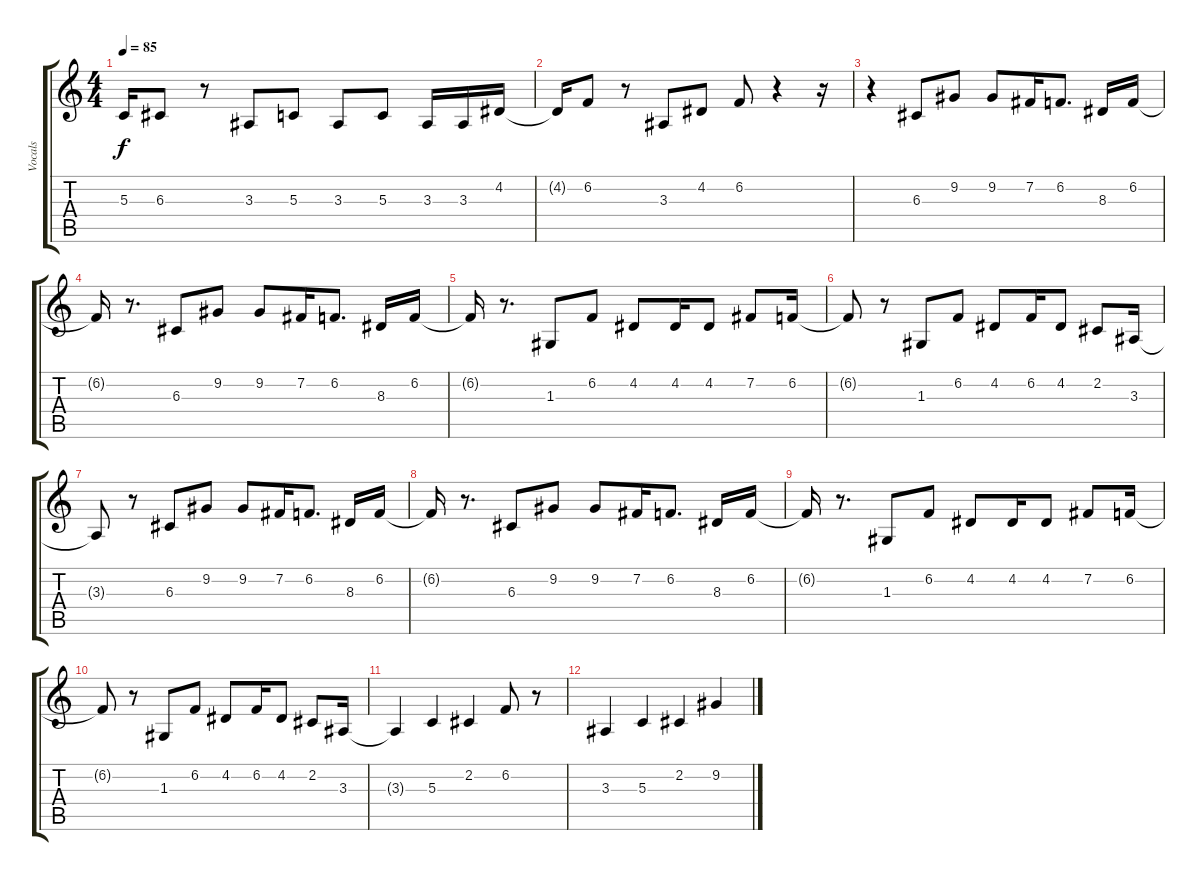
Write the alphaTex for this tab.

\track ("Vocals" "Vocals") {instrument sopranosax}
\staff {score tabs}
\tuning (E4 B3 G3 D3 A2 E2) {hide}
\ts (4 4)
\tempo 85
\clef g2
\ks c
5.3{t}.16{dy f} 6.3.8 r.8 3.3.8 5.3.8 3.3.8 5.3.8 3.3.16 3.3.16 4.2.16 |
4.2{t}.16 6.2.8 r.8 3.3.8 4.2.8 6.2.8 r.4 r.16 |
r.4 6.3.8 9.2.8 9.2.8 7.2.16 6.2.8{d} 8.3.16 6.2.16 |
6.2{t}.16 r.8{d} 6.3.8 9.2.8 9.2.8 7.2.16 6.2.8{d} 8.3.16 6.2.16 |
6.2{t}.16 r.8{d} 1.3.8 6.2.8 4.2.8 4.2.16 4.2.8 7.2.8 6.2.16 |
6.2{t}.8 r.8 1.3.8 6.2.8 4.2.8 6.2.16 4.2.8 2.2.8 3.3.16 |
3.3{t}.8 r.8 6.3.8 9.2.8 9.2.8 7.2.16 6.2.8{d} 8.3.16 6.2.16 |
6.2{t}.16 r.8{d} 6.3.8 9.2.8 9.2.8 7.2.16 6.2.8{d} 8.3.16 6.2.16 |
6.2{t}.16 r.8{d} 1.3.8 6.2.8 4.2.8 4.2.16 4.2.8 7.2.8 6.2.16 |
6.2{t}.8 r.8 1.3.8 6.2.8 4.2.8 6.2.16 4.2.8 2.2.8 3.3.16 |
3.3{t}.4 5.3.4 2.2.4 6.2.8 r.8 |
3.3.4 5.3.4 2.2.4 9.2.4
